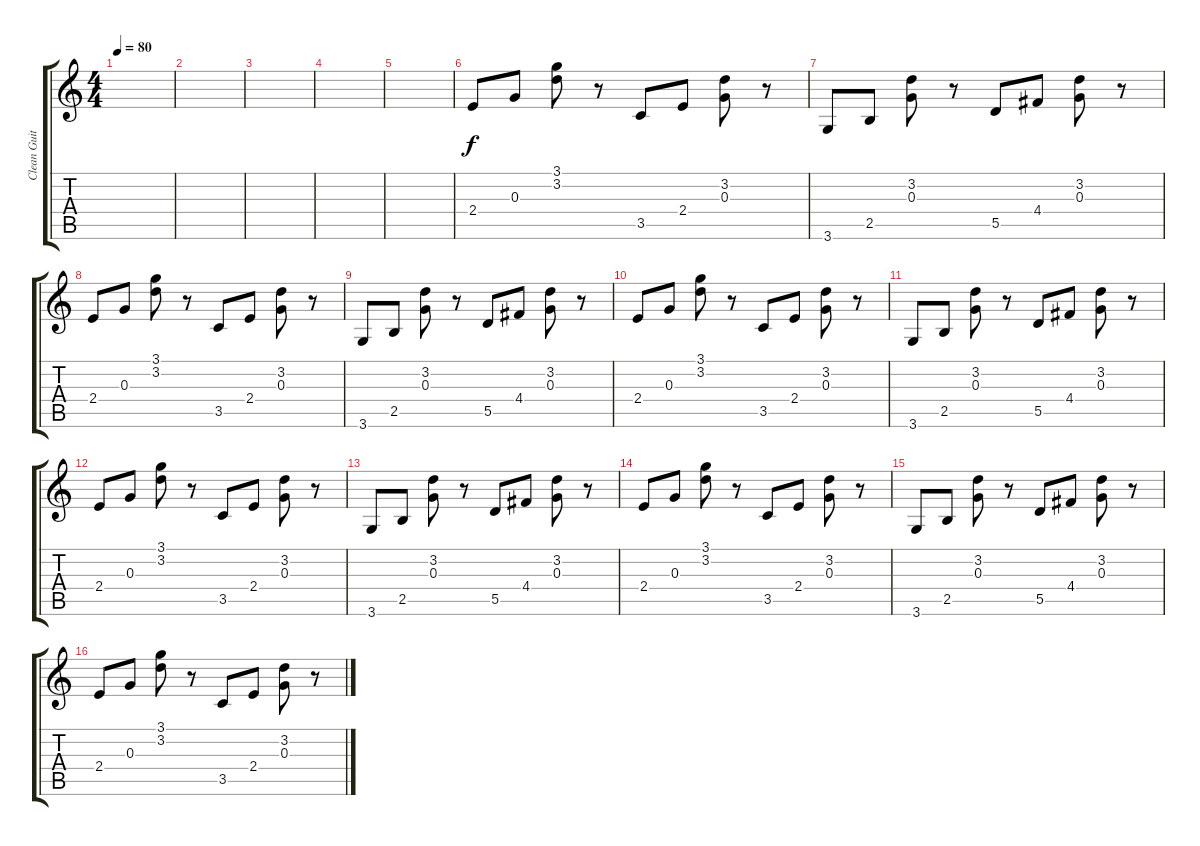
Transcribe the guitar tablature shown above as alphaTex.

\track ("Clean Guitar" "Clean Guit") {instrument electricguitarclean}
\staff {score tabs}
\tuning (E4 B3 G3 D3 A2 E2) {hide}
\ts (4 4)
\tempo 80
\clef g2
\ks c
|
|
|
|
|
2.4.8 0.3.8 (3.1 3.2).8 r.8 3.5.8 2.4.8 (3.2 0.3).8 r.8 |
3.6.8 2.5.8 (3.2 0.3).8 r.8 5.5.8 4.4.8 (3.2 0.3).8 r.8 |
2.4.8 0.3.8 (3.1 3.2).8 r.8 3.5.8 2.4.8 (3.2 0.3).8 r.8 |
3.6.8 2.5.8 (3.2 0.3).8 r.8 5.5.8 4.4.8 (3.2 0.3).8 r.8 |
2.4.8 0.3.8 (3.1 3.2).8 r.8 3.5.8 2.4.8 (3.2 0.3).8 r.8 |
3.6.8 2.5.8 (3.2 0.3).8 r.8 5.5.8 4.4.8 (3.2 0.3).8 r.8 |
2.4.8 0.3.8 (3.1 3.2).8 r.8 3.5.8 2.4.8 (3.2 0.3).8 r.8 |
3.6.8 2.5.8 (3.2 0.3).8 r.8 5.5.8 4.4.8 (3.2 0.3).8 r.8 |
2.4.8 0.3.8 (3.1 3.2).8 r.8 3.5.8 2.4.8 (3.2 0.3).8 r.8 |
3.6.8 2.5.8 (3.2 0.3).8 r.8 5.5.8 4.4.8 (3.2 0.3).8 r.8 |
2.4.8 0.3.8 (3.1 3.2).8 r.8 3.5.8 2.4.8 (3.2 0.3).8 r.8
